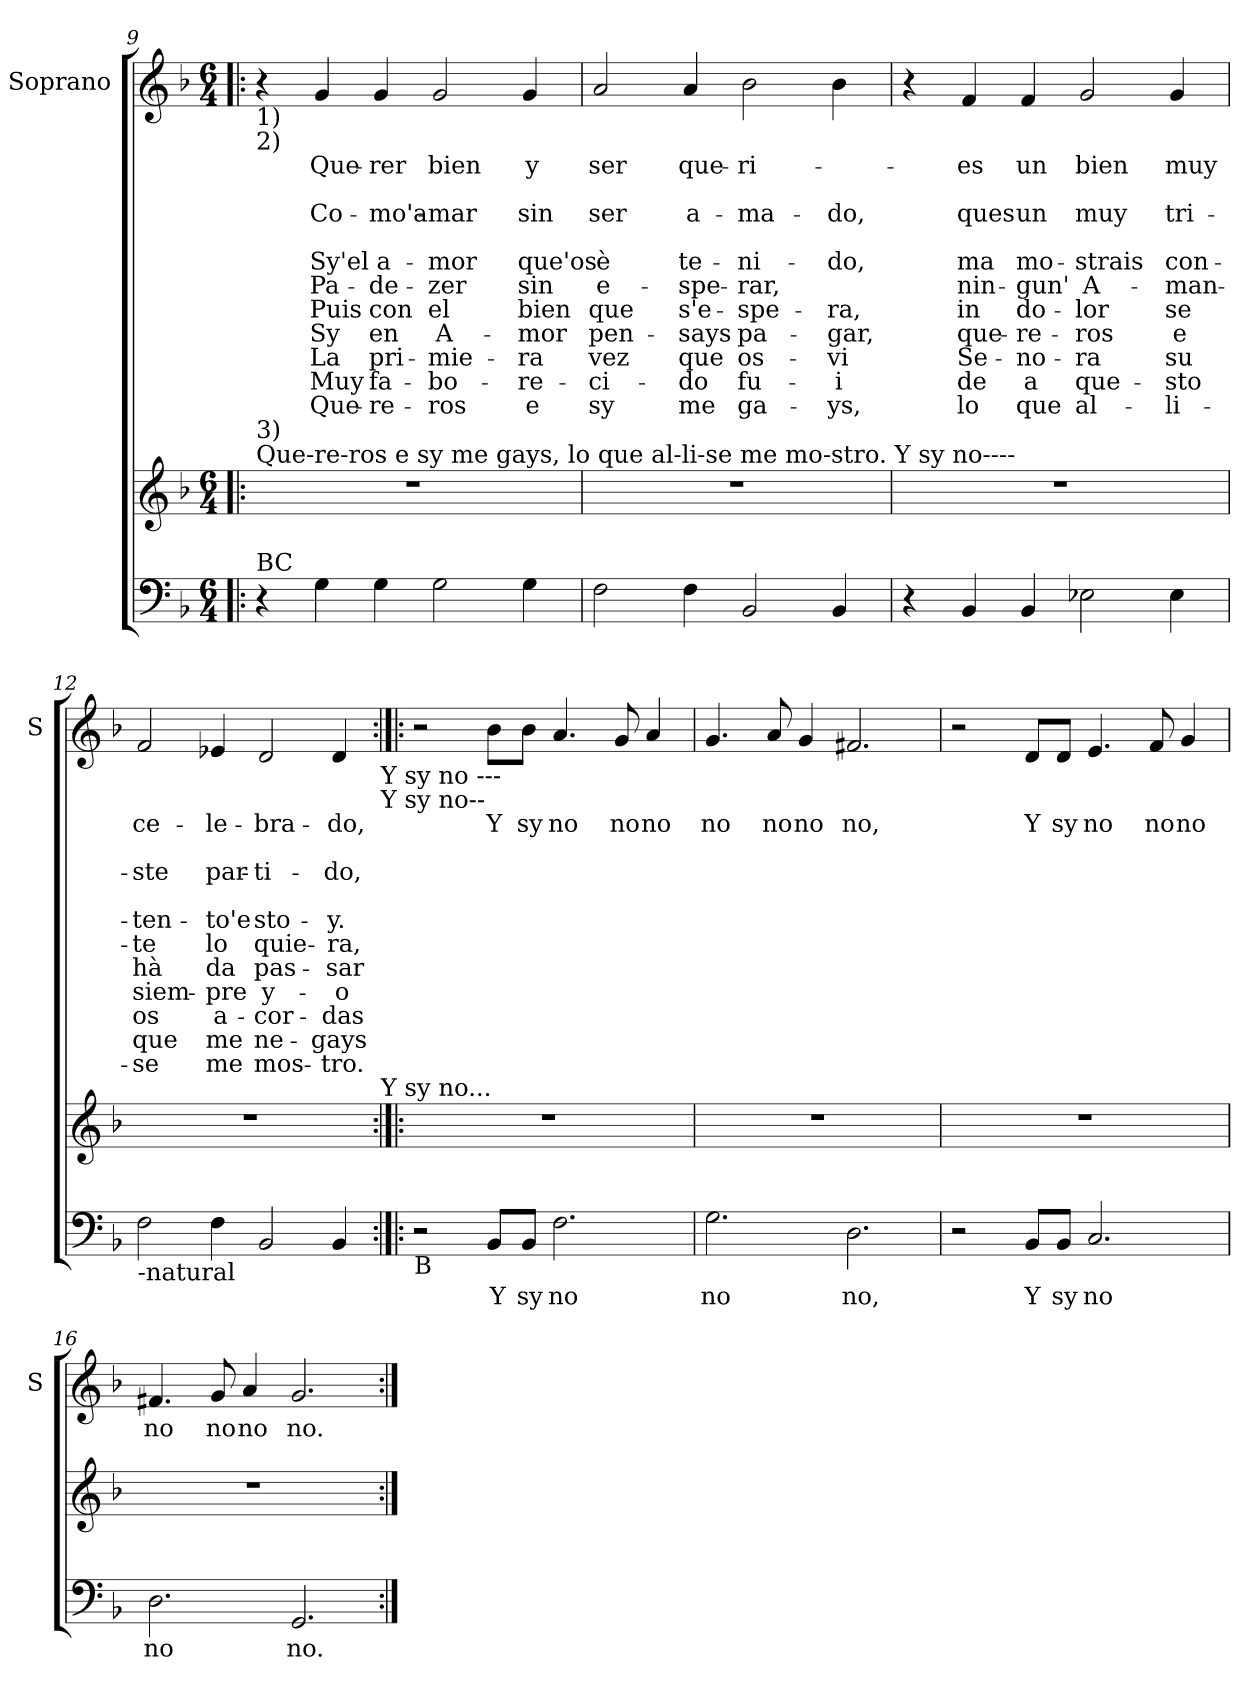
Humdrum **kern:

**kern	**text	**kern	**kern	**text	**text	**text	**text	**text	**text	**text	**text	**text	**text	**text
*part2	*part2	*part2	*part1	*part1	*part1	*part1	*part1	*part1	*part1	*part1	*part1	*part1	*part1	*part1
*staff3	*staff3	*staff2	*staff1	*staff1	*staff1	*staff1	*staff1	*staff1	*staff1	*staff1	*staff1	*staff1	*staff1	*staff1
*	*	*	*I"Soprano	*	*	*	*	*	*	*	*	*	*	*
*	*	*	*I'S	*	*	*	*	*	*	*	*	*	*	*
!!LO:PB:g=z
*clefF4	*	*clefG2	*clefG2	*	*	*	*	*	*	*	*	*	*	*
*k[b-]	*	*k[b-]	*k[b-]	*	*	*	*	*	*	*	*	*	*	*
*F:	*	*F:	*F:	*	*	*	*	*	*	*	*	*	*	*
*M6/4	*	*M6/4	*M6/4	*	*	*	*	*	*	*	*	*	*	*
=9!|:	=9!|:	=9!|:	=9!|:	=9!|:	=9!|:	=9!|:	=9!|:	=9!|:	=9!|:	=9!|:	=9!|:	=9!|:	=9!|:	=9!|:
!	!	!	!LO:TX:b:t=1)	!	!	!	!	!	!	!	!	!	!	!
!	!	!	!LO:TX:b:t=2)	!	!	!	!	!	!	!	!	!	!	!
!	!	!LO:TX:a:t=Que-re-ros e sy me gays, lo que al-li-se me mo-stro. Y sy no----	!	!	!	!	!	!	!	!	!	!	!	!
!	!	!LO:TX:a:t=3)	!	!	!	!	!	!	!	!	!	!	!	!
!LO:TX:a:t=BC	!	!	!	!	!	!	!	!	!	!	!	!	!	!
4r	.	1.r	4r	.	.	.	.	.	.	.	.	.	.	.
!	!	!	!	!LO:LY:b	!	!LO:LY:b	!	!LO:LY:b	!LO:LY:b	!LO:LY:b	!LO:LY:b	!LO:LY:b	!LO:LY:b	!LO:LY:b
4G\	.	.	4g/	Que-	.	Co-	.	Sy'el	Pa-	Puis	Sy	La	Muy	Que-
!	!	!	!	!LO:LY:b	!	!LO:LY:b	!	!LO:LY:b	!LO:LY:b	!LO:LY:b	!LO:LY:b	!LO:LY:b	!LO:LY:b	!LO:LY:b
4G\	.	.	4g/	-rer	.	-mo'a-	.	a-	-de-	con	en	pri-	fa-	-re-
!	!	!	!	!LO:LY:b	!	!LO:LY:b	!	!LO:LY:b	!LO:LY:b	!LO:LY:b	!LO:LY:b	!LO:LY:b	!LO:LY:b	!LO:LY:b
2G\	.	.	2g/	bien	.	-mar	.	-mor	-zer	el	A-	-mie-	-bo-	-ros
!	!	!	!	!LO:LY:b	!	!LO:LY:b	!	!LO:LY:b	!LO:LY:b	!LO:LY:b	!LO:LY:b	!LO:LY:b	!LO:LY:b	!LO:LY:b
4G\	.	.	4g/	y	.	sin	.	que'os	sin	bien	-mor	-ra	-re-	e
=10	=10	=10	=10	=10	=10	=10	=10	=10	=10	=10	=10	=10	=10	=10
!	!	!	!	!LO:LY:b	!	!LO:LY:b	!	!LO:LY:b	!LO:LY:b	!LO:LY:b	!LO:LY:b	!LO:LY:b	!LO:LY:b	!LO:LY:b
2F\	.	1.r	2a/	ser	.	ser	.	è	e-	que	pen-	vez	-ci-	sy
!	!	!	!	!LO:LY:b	!	!LO:LY:b	!	!LO:LY:b	!LO:LY:b	!LO:LY:b	!LO:LY:b	!LO:LY:b	!LO:LY:b	!LO:LY:b
4F\	.	.	4a/	que-	.	a-	.	te-	-spe-	s'e-	-says	que	-do	me
!	!	!	!	!LO:LY:b	!	!LO:LY:b	!	!LO:LY:b	!LO:LY:b	!LO:LY:b	!LO:LY:b	!LO:LY:b	!LO:LY:b	!LO:LY:b
2BB-/	.	.	2b-\	-ri-	.	-ma-	.	-ni-	-rar,	-spe-	pa-	os-	fu-	ga-
!	!	!	!	!	!	!LO:LY:b	!	!LO:LY:b	!	!LO:LY:b	!LO:LY:b	!LO:LY:b	!LO:LY:b	!LO:LY:b
4BB-/	.	.	4b-\	.	.	-do,	.	-do,	.	-ra,	-gar,	-vi	-i	-ys,
=11	=11	=11	=11	=11	=11	=11	=11	=11	=11	=11	=11	=11	=11	=11
4r	.	1.r	4r	.	.	.	.	.	.	.	.	.	.	.
!	!	!	!	!LO:LY:b	!	!LO:LY:b	!	!LO:LY:b	!LO:LY:b	!LO:LY:b	!LO:LY:b	!LO:LY:b	!LO:LY:b	!LO:LY:b
4BB-/	.	.	4f/	es	.	ques	.	ma	nin-	in	que-	Se-	de	lo
!	!	!	!	!LO:LY:b	!	!LO:LY:b	!	!LO:LY:b	!LO:LY:b	!LO:LY:b	!LO:LY:b	!LO:LY:b	!LO:LY:b	!LO:LY:b
4BB-/	.	.	4f/	un	.	un	.	mo-	-gun'	do-	-re-	-no-	a	que
!	!	!	!	!LO:LY:b	!	!LO:LY:b	!	!LO:LY:b	!LO:LY:b	!LO:LY:b	!LO:LY:b	!LO:LY:b	!LO:LY:b	!LO:LY:b
2E-X\	.	.	2g/	bien	.	muy	.	-strais	A-	-lor	-ros	-ra	que-	al-
!	!	!	!	!LO:LY:b	!	!LO:LY:b	!	!LO:LY:b	!LO:LY:b	!LO:LY:b	!LO:LY:b	!LO:LY:b	!LO:LY:b	!LO:LY:b
4E-\	.	.	4g/	muy	.	tri-	.	con-	-man-	se	e	su	-sto	-li-
=12	=12	=12	=12	=12	=12	=12	=12	=12	=12	=12	=12	=12	=12	=12
!LO:TX:b:t=-natural	!	!	!	!	!	!	!	!	!	!	!	!	!	!
!	!	!	!	!LO:LY:b	!	!LO:LY:b	!	!LO:LY:b	!LO:LY:b	!LO:LY:b	!LO:LY:b	!LO:LY:b	!LO:LY:b	!LO:LY:b
2F\	.	1.r	2f/	ce-	.	-ste	.	-ten-	-te	hà	siem-	os	que	-se
!	!	!	!	!LO:LY:b	!	!LO:LY:b	!	!LO:LY:b	!LO:LY:b	!LO:LY:b	!LO:LY:b	!LO:LY:b	!LO:LY:b	!LO:LY:b
4F\	.	.	4e-X/	-le-	.	par-	.	-to'e	lo	da	-pre	a-	me	me
!	!	!	!	!LO:LY:b	!	!LO:LY:b	!	!LO:LY:b	!LO:LY:b	!LO:LY:b	!LO:LY:b	!LO:LY:b	!LO:LY:b	!LO:LY:b
2BB-/	.	.	2d/	-bra-	.	-ti-	.	sto-	quie-	pas-	y-	-cor-	ne-	mos-
!	!	!	!	!LO:LY:b	!	!LO:LY:b	!	!LO:LY:b	!LO:LY:b	!LO:LY:b	!LO:LY:b	!LO:LY:b	!LO:LY:b	!LO:LY:b
4BB-/	.	.	4d/	-do,	.	-do,	.	-y.	-ra,	-sar	-o	-das	-gays	-tro.
!	!	!	!LO:TX:b:t=Y sy no ---	!	!	!	!	!	!	!	!	!	!	!
!	!	!	!LO:TX:b:t=Y sy no--	!	!	!	!	!	!	!	!	!	!	!
!	!	!LO:TX:a:t=Y sy no...	!	!	!	!	!	!	!	!	!	!	!	!
!!LO:LB:g=z
=13:|!|:	=13:|!|:	=13:|!|:	=13:|!|:	=13:|!|:	=13:|!|:	=13:|!|:	=13:|!|:	=13:|!|:	=13:|!|:	=13:|!|:	=13:|!|:	=13:|!|:	=13:|!|:	=13:|!|:
!LO:TX:b:t=B	!	!	!	!	!	!	!	!	!	!	!	!	!	!
2r	.	1.r	2r	.	.	.	.	.	.	.	.	.	.	.
!	!LO:LY:b	!	!	!LO:LY:b	!	!	!	!	!	!	!	!	!	!
8BB-/L	Y	.	8b-\L	Y	.	.	.	.	.	.	.	.	.	.
!	!LO:LY:b	!	!	!LO:LY:b	!	!	!	!	!	!	!	!	!	!
8BB-/J	sy	.	8b-\J	sy	.	.	.	.	.	.	.	.	.	.
!	!LO:LY:b	!	!	!LO:LY:b	!	!	!	!	!	!	!	!	!	!
2.F\	no	.	4.a/	no	.	.	.	.	.	.	.	.	.	.
!	!	!	!	!LO:LY:b	!	!	!	!	!	!	!	!	!	!
.	.	.	8g/	no	.	.	.	.	.	.	.	.	.	.
!	!	!	!	!LO:LY:b	!	!	!	!	!	!	!	!	!	!
.	.	.	4a/	no	.	.	.	.	.	.	.	.	.	.
=14	=14	=14	=14	=14	=14	=14	=14	=14	=14	=14	=14	=14	=14	=14
!	!LO:LY:b	!	!	!LO:LY:b	!	!	!	!	!	!	!	!	!	!
2.G\	no	1.r	4.g/	no	.	.	.	.	.	.	.	.	.	.
!	!	!	!	!LO:LY:b	!	!	!	!	!	!	!	!	!	!
.	.	.	8a/	no	.	.	.	.	.	.	.	.	.	.
!	!	!	!	!LO:LY:b	!	!	!	!	!	!	!	!	!	!
.	.	.	4g/	no	.	.	.	.	.	.	.	.	.	.
!	!LO:LY:b	!	!	!LO:LY:b	!	!	!	!	!	!	!	!	!	!
2.D\	no,	.	2.f#X/	no,	.	.	.	.	.	.	.	.	.	.
=15	=15	=15	=15	=15	=15	=15	=15	=15	=15	=15	=15	=15	=15	=15
2r	.	1.r	2r	.	.	.	.	.	.	.	.	.	.	.
!	!LO:LY:b	!	!	!LO:LY:b	!	!	!	!	!	!	!	!	!	!
8BB-/L	Y	.	8d/L	Y	.	.	.	.	.	.	.	.	.	.
!	!LO:LY:b	!	!	!LO:LY:b	!	!	!	!	!	!	!	!	!	!
8BB-/J	sy	.	8d/J	sy	.	.	.	.	.	.	.	.	.	.
!	!LO:LY:b	!	!	!LO:LY:b	!	!	!	!	!	!	!	!	!	!
2.C/	no	.	4.e/	no	.	.	.	.	.	.	.	.	.	.
!	!	!	!	!LO:LY:b	!	!	!	!	!	!	!	!	!	!
.	.	.	8f/	no	.	.	.	.	.	.	.	.	.	.
!	!	!	!	!LO:LY:b	!	!	!	!	!	!	!	!	!	!
.	.	.	4g/	no	.	.	.	.	.	.	.	.	.	.
=16	=16	=16	=16	=16	=16	=16	=16	=16	=16	=16	=16	=16	=16	=16
!	!LO:LY:b	!	!	!LO:LY:b	!	!	!	!	!	!	!	!	!	!
2.D\	no	1.r	4.f#X/	no	.	.	.	.	.	.	.	.	.	.
!	!	!	!	!LO:LY:b	!	!	!	!	!	!	!	!	!	!
.	.	.	8g/	no	.	.	.	.	.	.	.	.	.	.
!	!	!	!	!LO:LY:b	!	!	!	!	!	!	!	!	!	!
.	.	.	4a/	no	.	.	.	.	.	.	.	.	.	.
!	!LO:LY:b	!	!	!LO:LY:b	!	!	!	!	!	!	!	!	!	!
2.GG/	no.	.	2.g/	no.	.	.	.	.	.	.	.	.	.	.
=:|!	=:|!	=:|!	=:|!	=:|!	=:|!	=:|!	=:|!	=:|!	=:|!	=:|!	=:|!	=:|!	=:|!	=:|!
*-	*-	*-	*-	*-	*-	*-	*-	*-	*-	*-	*-	*-	*-	*-
